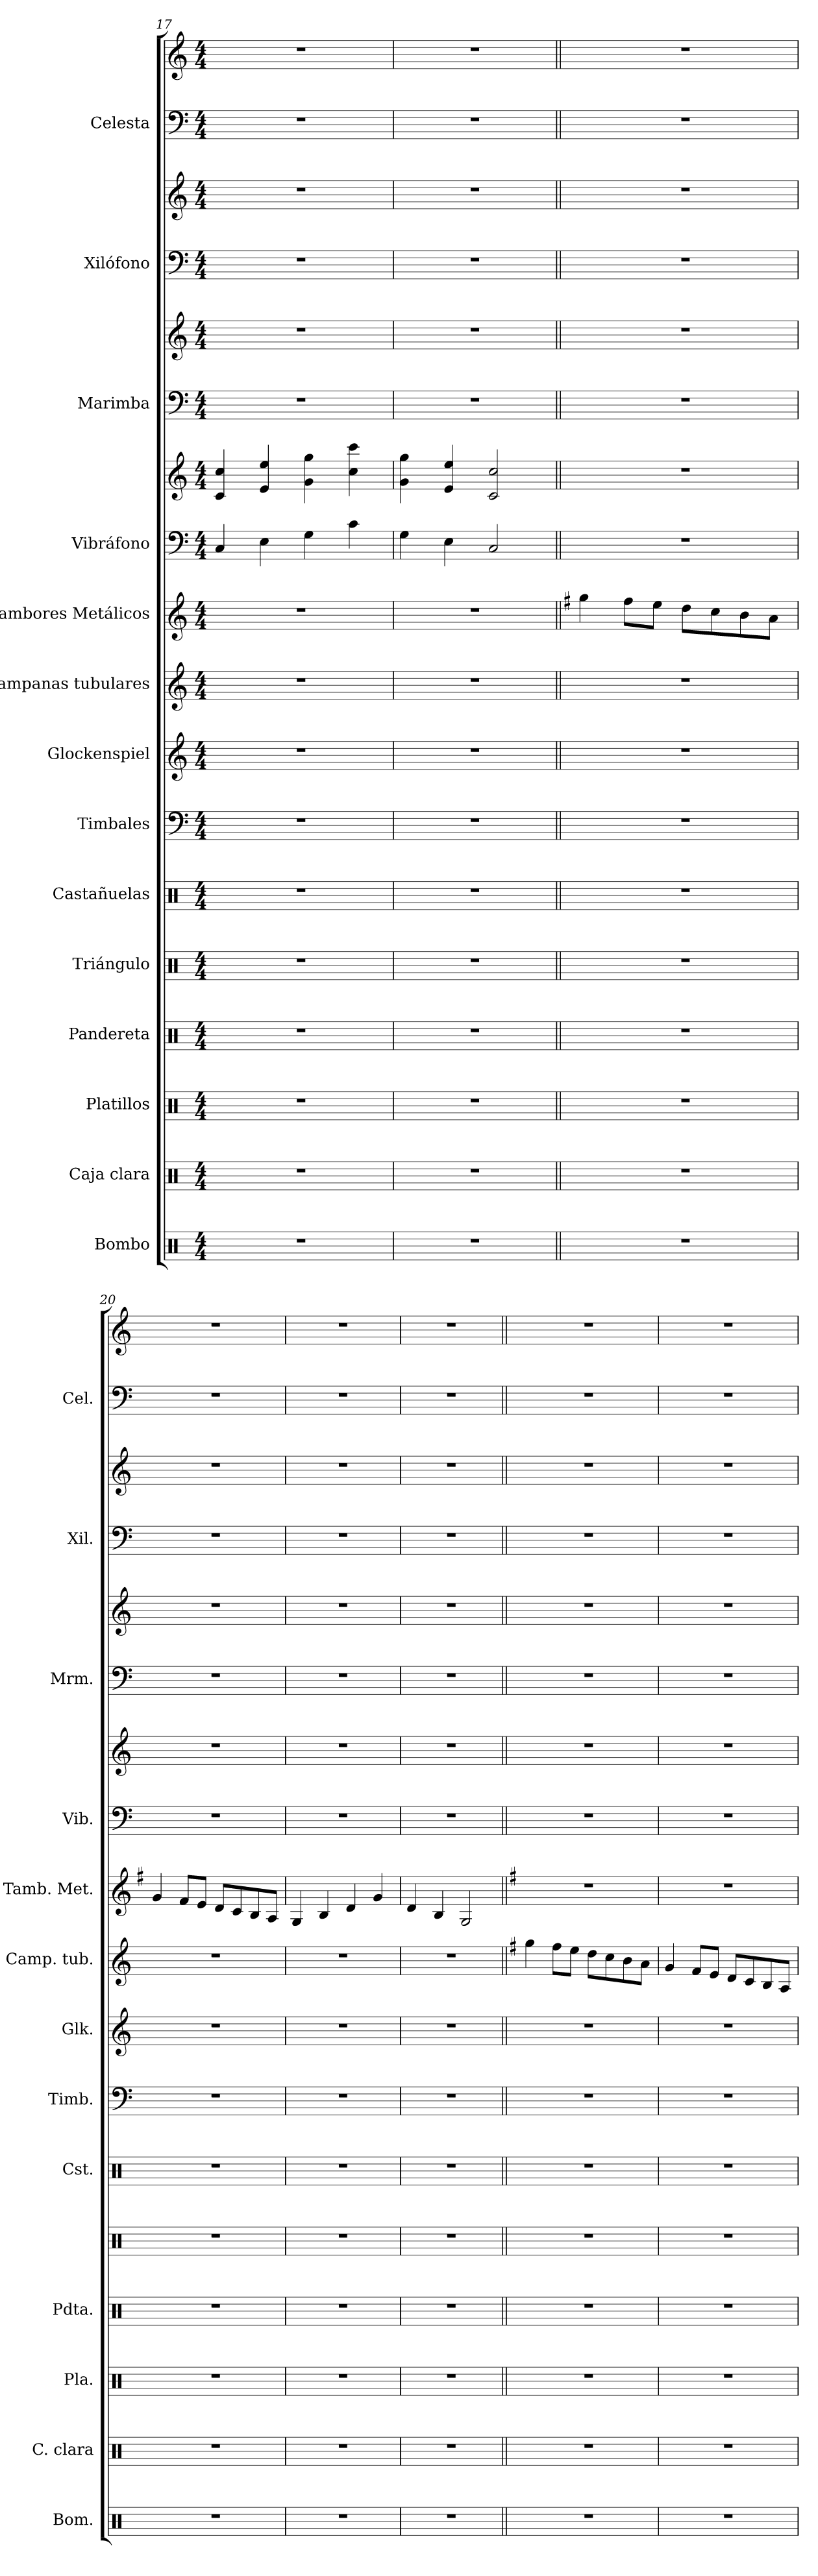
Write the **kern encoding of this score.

**kern	**kern	**kern	**kern	**kern	**kern	**kern	**kern	**kern	**kern	**kern	**kern	**kern	**kern	**kern	**kern	**kern	**kern
*part14	*part13	*part12	*part11	*part10	*part9	*part8	*part7	*part6	*part5	*part4	*part4	*part3	*part3	*part2	*part2	*part1	*part1
*staff18	*staff17	*staff16	*staff15	*staff14	*staff13	*staff12	*staff11	*staff10	*staff9	*staff8	*staff7	*staff6	*staff5	*staff4	*staff3	*staff2	*staff1
*I"Bombo	*I"Caja clara	*I"Platillos	*I"Pandereta	*I"Triángulo	*I"Castañuelas	*I"Timbales	*I"Glockenspiel	*I"Campanas tubulares	*I"Tambores Metálicos	*I"Vibráfono	*	*I"Marimba	*	*I"Xilófono	*	*I"Celesta	*
*I'Bom.	*I'C. clara	*I'Pla.	*I'Pdta.	*	*I'Cst.	*I'Timb.	*I'Glk.	*I'Camp. tub.	*I'Tamb. Met.	*I'Vib.	*	*I'Mrm.	*	*I'Xil.	*	*I'Cel.	*
*clefX	*clefX	*clefX	*clefX	*clefX	*clefX	*clefF4	*clefG2	*clefG2	*clefG2	*clefF4	*clefG2	*clefF4	*clefG2	*clefF4	*clefG2	*clefF4	*clefG2
*	*	*	*	*	*	*	*ITrd-14c-24	*	*	*	*	*	*	*ITrd-7c-12	*ITrd-7c-12	*ITrd-7c-12	*ITrd-7c-12
*k[]	*k[]	*k[]	*k[]	*k[]	*k[]	*k[]	*k[]	*k[]	*k[]	*k[]	*k[]	*k[]	*k[]	*k[]	*k[]	*k[]	*k[]
*M4/4	*M4/4	*M4/4	*M4/4	*M4/4	*M4/4	*M4/4	*M4/4	*M4/4	*M4/4	*M4/4	*M4/4	*M4/4	*M4/4	*M4/4	*M4/4	*M4/4	*M4/4
=17	=17	=17	=17	=17	=17	=17	=17	=17	=17	=17	=17	=17	=17	=17	=17	=17	=17
1r	1r	1r	1r	1r	1r	1r	1r	1r	1r	4C/	4c/ 4cc/	1r	1r	1r	1r	1r	1r
.	.	.	.	.	.	.	.	.	.	4E\	4e/ 4ee/	.	.	.	.	.	.
.	.	.	.	.	.	.	.	.	.	4G\	4g\ 4gg\	.	.	.	.	.	.
.	.	.	.	.	.	.	.	.	.	4c\	4cc\ 4ccc\	.	.	.	.	.	.
=18	=18	=18	=18	=18	=18	=18	=18	=18	=18	=18	=18	=18	=18	=18	=18	=18	=18
1r	1r	1r	1r	1r	1r	1r	1r	1r	1r	4G\	4g\ 4gg\	1r	1r	1r	1r	1r	1r
.	.	.	.	.	.	.	.	.	.	4E\	4e/ 4ee/	.	.	.	.	.	.
.	.	.	.	.	.	.	.	.	.	2C/	2c/ 2cc/	.	.	.	.	.	.
!!LO:PB:g=z
=19||	=19||	=19||	=19||	=19||	=19||	=19||	=19||	=19||	=19||	=19||	=19||	=19||	=19||	=19||	=19||	=19||	=19||
*	*	*	*	*	*	*	*	*	*k[f#]	*	*	*	*	*	*	*	*
1r	1r	1r	1r	1r	1r	1r	1r	1r	4gg\	1r	1r	1r	1r	1r	1r	1r	1r
.	.	.	.	.	.	.	.	.	8ff#\L	.	.	.	.	.	.	.	.
.	.	.	.	.	.	.	.	.	8ee\J	.	.	.	.	.	.	.	.
.	.	.	.	.	.	.	.	.	8dd\L	.	.	.	.	.	.	.	.
.	.	.	.	.	.	.	.	.	8cc\	.	.	.	.	.	.	.	.
.	.	.	.	.	.	.	.	.	8b\	.	.	.	.	.	.	.	.
.	.	.	.	.	.	.	.	.	8a\J	.	.	.	.	.	.	.	.
=20	=20	=20	=20	=20	=20	=20	=20	=20	=20	=20	=20	=20	=20	=20	=20	=20	=20
1r	1r	1r	1r	1r	1r	1r	1r	1r	4g/	1r	1r	1r	1r	1r	1r	1r	1r
.	.	.	.	.	.	.	.	.	8f#/L	.	.	.	.	.	.	.	.
.	.	.	.	.	.	.	.	.	8e/J	.	.	.	.	.	.	.	.
.	.	.	.	.	.	.	.	.	8d/L	.	.	.	.	.	.	.	.
.	.	.	.	.	.	.	.	.	8c/	.	.	.	.	.	.	.	.
.	.	.	.	.	.	.	.	.	8B/	.	.	.	.	.	.	.	.
.	.	.	.	.	.	.	.	.	8A/J	.	.	.	.	.	.	.	.
=21	=21	=21	=21	=21	=21	=21	=21	=21	=21	=21	=21	=21	=21	=21	=21	=21	=21
1r	1r	1r	1r	1r	1r	1r	1r	1r	4G/	1r	1r	1r	1r	1r	1r	1r	1r
.	.	.	.	.	.	.	.	.	4B/	.	.	.	.	.	.	.	.
.	.	.	.	.	.	.	.	.	4d/	.	.	.	.	.	.	.	.
.	.	.	.	.	.	.	.	.	4g/	.	.	.	.	.	.	.	.
=22	=22	=22	=22	=22	=22	=22	=22	=22	=22	=22	=22	=22	=22	=22	=22	=22	=22
1r	1r	1r	1r	1r	1r	1r	1r	1r	4d/	1r	1r	1r	1r	1r	1r	1r	1r
.	.	.	.	.	.	.	.	.	4B/	.	.	.	.	.	.	.	.
.	.	.	.	.	.	.	.	.	2G/	.	.	.	.	.	.	.	.
!!LO:PB:g=z
=23||	=23||	=23||	=23||	=23||	=23||	=23||	=23||	=23||	=23||	=23||	=23||	=23||	=23||	=23||	=23||	=23||	=23||
*	*	*	*	*	*	*	*	*k[f#]	*	*	*	*	*	*	*	*	*
1r	1r	1r	1r	1r	1r	1r	1r	4gg\	1r	1r	1r	1r	1r	1r	1r	1r	1r
.	.	.	.	.	.	.	.	8ff#\L	.	.	.	.	.	.	.	.	.
.	.	.	.	.	.	.	.	8ee\J	.	.	.	.	.	.	.	.	.
.	.	.	.	.	.	.	.	8dd\L	.	.	.	.	.	.	.	.	.
.	.	.	.	.	.	.	.	8cc\	.	.	.	.	.	.	.	.	.
.	.	.	.	.	.	.	.	8b\	.	.	.	.	.	.	.	.	.
.	.	.	.	.	.	.	.	8a\J	.	.	.	.	.	.	.	.	.
=24	=24	=24	=24	=24	=24	=24	=24	=24	=24	=24	=24	=24	=24	=24	=24	=24	=24
1r	1r	1r	1r	1r	1r	1r	1r	4g/	1r	1r	1r	1r	1r	1r	1r	1r	1r
.	.	.	.	.	.	.	.	8f#/L	.	.	.	.	.	.	.	.	.
.	.	.	.	.	.	.	.	8e/J	.	.	.	.	.	.	.	.	.
.	.	.	.	.	.	.	.	8d/L	.	.	.	.	.	.	.	.	.
.	.	.	.	.	.	.	.	8c/	.	.	.	.	.	.	.	.	.
.	.	.	.	.	.	.	.	8B/	.	.	.	.	.	.	.	.	.
.	.	.	.	.	.	.	.	8A/J	.	.	.	.	.	.	.	.	.
=	=	=	=	=	=	=	=	=	=	=	=	=	=	=	=	=	=
*-	*-	*-	*-	*-	*-	*-	*-	*-	*-	*-	*-	*-	*-	*-	*-	*-	*-
